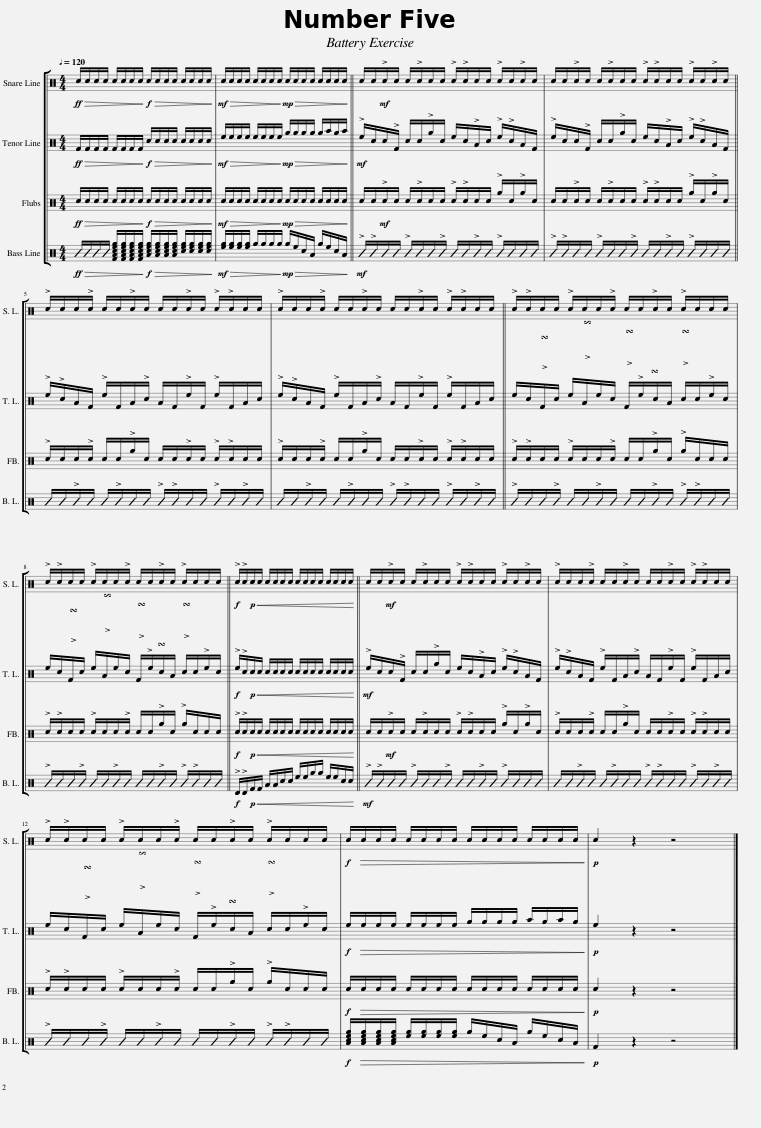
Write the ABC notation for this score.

X:1
%%score [ 1 2 3 4 ]
L:1/8
Q:1/4=120
M:4/4
I:linebreak $
K:C
V:1 perc
K:none
V:2 perc
K:none
V:3 perc
K:none
V:4 perc
K:none
V:1
!ff! c/!>(!c/c/c/ c/c/c/c/!>)!!f! c/!>(!c/c/c/ c/c/c/c/!>)! |!mf! c/!>(!c/c/c/ c/c/c/c/!>)!!mp! c/!>(!c/c/c/ c/c/c/!p!c/!>)! ||!p! c/c/!mf!!>!c/!p!c/ c/!mf!!>!c/!p!c/c/!mf! !>!c/!mf!!>!c/!p!c/c/!mf! !>!c/!p!c/!mf!!>!c/!p!c/ | c/c/!mf!!>!c/!p!c/ c/!mf!!>!c/!p!c/c/!mf! !>!c/!mf!!>!c/!p!c/c/!mf! !>!c/!p!c/!mf!!>!c/!p!c/ ||$!mf! !>!c/!p!c/c/!mf!!>!c/!p! c/c/!mf!!>!c/!p!c/ c/c/!mf!!>!c/!p!c/!mf! !>!c/!>!c/!p!c/c/ | %5
!mf! !>!c/!p!c/c/!mf!!>!c/!p! c/c/!mf!!>!c/!p!c/ c/c/!mf!!>!c/!p!c/!mf! !>!c/!>!c/!p!c/c/ ||!mf! !>!c/!>!c/!p!c/c/!mf! !>!c/!p!c/c/!mf!!>!c/!p! c/c/!mf!!>!c/!p!c/!mf! !>!c/!p!c/c/c/ |$!mf! !>!c/!>!c/!p!c/c/!mf! !>!c/!p!c/c/!mf!!>!c/!p! c/c/!mf!!>!c/!p!c/!mf! !>!c/!p!c/c/c/ ||!f! !>!c/!>!c/!p!c/!<(!c/ c/c/c/c/ c/c/c/c/ c/c/c/!mf!c/!<)! ||!p! c/c/!mf!!>!c/!p!c/ c/!mf!!>!c/!p!c/c/!mf! !>!c/!mf!!>!c/!p!c/c/!mf! !>!c/!p!c/!mf!!>!c/!p!c/ | %10
!mf! !>!c/!p!c/c/!mf!!>!c/!p! c/c/!mf!!>!c/!p!c/ c/c/!mf!!>!c/!p!c/!mf! !>!c/!>!c/!p!c/c/ |$!mf! !>!c/!>!c/!p!c/c/!mf! !>!c/!p!c/c/!mf!!>!c/!p! c/c/!mf!!>!c/!p!c/!mf! !>!c/!p!c/c/c/ |!f! c/!>(!c/c/c/ c/c/c/c/ c/c/c/c/ c/c/c/c/!>)! |!p! c2 z2 z4 |] %14
V:2
!ff! F/!>(!F/F/F/ F/F/F/F/!>)!!f! c/!>(!c/c/c/ c/c/c/c/!>)! |!mf! e/!>(!e/e/e/ e/e/e/e/!>)!!mp! g/!>(!g/g/g/ g/a/g/!p!a/!>)! ||!mf! !>!e/!p!c/c/!mf!!>!F/!p! c/c/!mf!!>!g/!p!c/ e/c/!mf!!>!A/!p!c/!mf! !>!e/!mf!!>!c/!p!A/F/ |!mf! !>!e/!p!c/c/!mf!!>!F/!p! c/c/!mf!!>!g/!p!c/ e/c/!mf!!>!A/!p!c/!mf! !>!e/!mf!!>!c/!p!A/F/ ||$!mf! !>!e/!>!c/!p!A/F/!mf! !>!e/!p!F/A/!mf!!>!c/!p! A/F/!mf!!>!e/!p!F/!mf! !>!e/!p!F/A/c/ | %5
!mf! !>!e/!>!c/!p!A/F/!mf! !>!e/!p!F/A/!mf!!>!c/!p! A/F/!mf!!>!e/!p!F/!mf! !>!e/!p!F/A/c/ || e/c/!mf!!>!!turn!F/!p!c/ e/!mf!!>!!invertedturn!A/!p!e/c/!mf! !>!!turn!F/!>!e/!p!!turn!c/A/!mf! !>!!turn!c/!p!c/!mf!!>!e/!p!c/ |$ e/c/!mf!!>!!turn!F/!p!c/ e/!mf!!>!!invertedturn!A/!p!e/c/!mf! !>!!turn!F/!>!e/!p!!turn!c/A/!mf! !>!!turn!c/!p!c/!mf!!>!e/!p!c/ ||!f! !>!e/!>!c/!p!c/!<(!c/ c/c/c/c/ c/c/c/c/ c/c/c/!mf!c/!<)! ||!mf! !>!e/!p!c/c/!mf!!>!F/!p! c/c/!mf!!>!g/!p!c/ e/c/!mf!!>!A/!p!c/!mf! !>!e/!mf!!>!c/!p!A/F/ | %10
!mf! !>!e/!>!c/!p!A/F/!mf! !>!e/!p!F/A/!mf!!>!c/!p! A/F/!mf!!>!e/!p!F/!mf! !>!e/!p!F/A/c/ |$ e/c/!mf!!>!!turn!F/!p!c/ e/!mf!!>!!invertedturn!A/!p!e/c/!mf! !>!!turn!F/!>!e/!p!!turn!c/A/!mf! !>!!turn!c/!p!c/!mf!!>!e/!p!c/ |!f! e/!>(!e/e/e/ e/e/e/e/ g/g/g/g/ a/g/a/g/!>)! |!p! e2 z2 z4 |] %14
V:3
!ff! c/!>(!c/c/c/ c/c/c/c/!>)!!f! c/!>(!c/c/c/ c/c/c/c/!>)! |!mf! c/!>(!c/c/c/ c/c/c/c/!>)!!mp! c/!>(!c/c/c/ c/c/c/!p!c/!>)! ||!p! c/c/!mf!!>!c/!p!c/ c/!mf!!>!c/!p!c/c/!mf! !>!c/!mf!!>!c/!p!c/c/!mf! !>!g/!p!c/!mf!!>!g/!p!c/ | c/c/!mf!!>!c/!p!c/ c/!mf!!>!c/!p!c/c/!mf! !>!c/!mf!!>!c/!p!c/c/!mf! !>!g/!p!c/!mf!!>!g/!p!c/ ||$!mf! !>!c/!p!c/c/!mf!!>!c/!p! c/c/!mf!!>!g/!p!c/ c/c/!mf!!>!c/!p!c/!mf! !>!c/!>!c/!p!c/c/ | %5
!mf! !>!c/!p!c/c/!mf!!>!c/!p! c/c/!mf!!>!g/!p!c/ c/c/!mf!!>!c/!p!c/!mf! !>!c/!>!c/!p!c/c/ ||!mf! !>!c/!>!c/!p!c/c/!mf! !>!c/!p!c/c/!mf!!>!c/!p! c/c/!mf!!>!g/!p!c/!mf! !>!g/!p!c/c/c/ |$!mf! !>!c/!>!c/!p!c/c/!mf! !>!c/!p!c/c/!mf!!>!c/!p! c/c/!mf!!>!g/!p!c/!mf! !>!g/!p!c/c/c/ ||!f! !>!c/!>!c/!p!c/!<(!c/ c/c/c/c/ c/c/c/c/ c/c/c/!mf!c/!<)! ||!p! c/c/!mf!!>!c/!p!c/ c/!mf!!>!c/!p!c/c/!mf! !>!c/!mf!!>!c/!p!c/c/!mf! !>!g/!p!c/!mf!!>!g/!p!c/ | %10
!mf! !>!c/!p!c/c/!mf!!>!c/!p! c/c/!mf!!>!g/!p!c/ c/c/!mf!!>!c/!p!c/!mf! !>!c/!>!c/!p!c/c/ |$!mf! !>!c/!>!c/!p!c/c/!mf! !>!c/!p!c/c/!mf!!>!c/!p! c/c/!mf!!>!g/!p!c/!mf! !>!g/!p!c/c/c/ |!f! c/!>(!c/c/c/ c/c/c/c/ c/c/c/c/ c/c/c/c/!>)! |!p! c2 z2 z4 |] %14
V:4
!ff! B/!>(!B/B/B/ [FAceg]/[FAceg]/[FAceg]/[FAceg]/!>)!!f! [Aceg]/!>(![Aceg]/[Aceg]/[Aceg]/ [ceg]/[ceg]/[ceg]/[ceg]/!>)! |!mf! [eg]/!>(![eg]/[eg]/[eg]/ g/g/g/g/!>)!!mp! g/!>(!e/c/A/ g/e/c/!p!A/!>)! ||!mf! !>!B/!>!B/!p!B/B/!mf! !>!B/!p!B/B/!mf!!>!B/!p! B/B/!mf!!>!B/!p!B/!mf! !>!B/!p!B/B/B/ |!mf! !>!B/!>!B/!p!B/B/!mf! !>!B/!p!B/B/!mf!!>!B/!p! B/B/!mf!!>!B/!p!B/!mf! !>!B/!p!B/B/B/ ||$ B/B/!mf!!>!B/!p!B/ B/!mf!!>!B/!p!B/B/!mf! !>!B/!>!B/!p!B/B/!mf! !>!B/!p!B/!mf!!>!B/!p!B/ | %5
 B/B/!mf!!>!B/!p!B/ B/!mf!!>!B/!p!B/B/!mf! !>!B/!>!B/!p!B/B/!mf! !>!B/!p!B/!mf!!>!B/!p!B/ ||!mf! !>!B/!p!B/B/!mf!!>!B/!p! B/B/!mf!!>!B/!p!B/ B/B/!mf!!>!B/!p!B/!mf! !>!B/!>!B/!p!B/B/ |$!mf! !>!B/!p!B/B/!mf!!>!B/!p! B/B/!mf!!>!B/!p!B/ B/B/!mf!!>!B/!p!B/!mf! !>!B/!>!B/!p!B/B/ ||!f! !>!D/!>!D/!p!F/!<(!F/ A/A/c/c/ e/e/g/g/ e/e/c/!mf!c/!<)! ||!mf! !>!B/!>!B/!p!B/B/!mf! !>!B/!p!B/B/!mf!!>!B/!p! B/B/!mf!!>!B/!p!B/!mf! !>!B/!p!B/B/B/ | %10
 B/B/!mf!!>!B/!p!B/ B/!mf!!>!B/!p!B/B/!mf! !>!B/!>!B/!p!B/B/!mf! !>!B/!p!B/!mf!!>!B/!p!B/ |$!mf! !>!B/!p!B/B/!mf!!>!B/!p! B/B/!mf!!>!B/!p!B/ B/B/!mf!!>!B/!p!B/!mf! !>!B/!>!B/!p!B/B/ |!f! [Aceg]/!>(![Aceg]/[Aceg]/[Aceg]/ [eg]/[eg]/[eg]/[eg]/ g/e/c/A/ g/e/c/A/!>)! |!p! F2 z2 z4 |] %14
